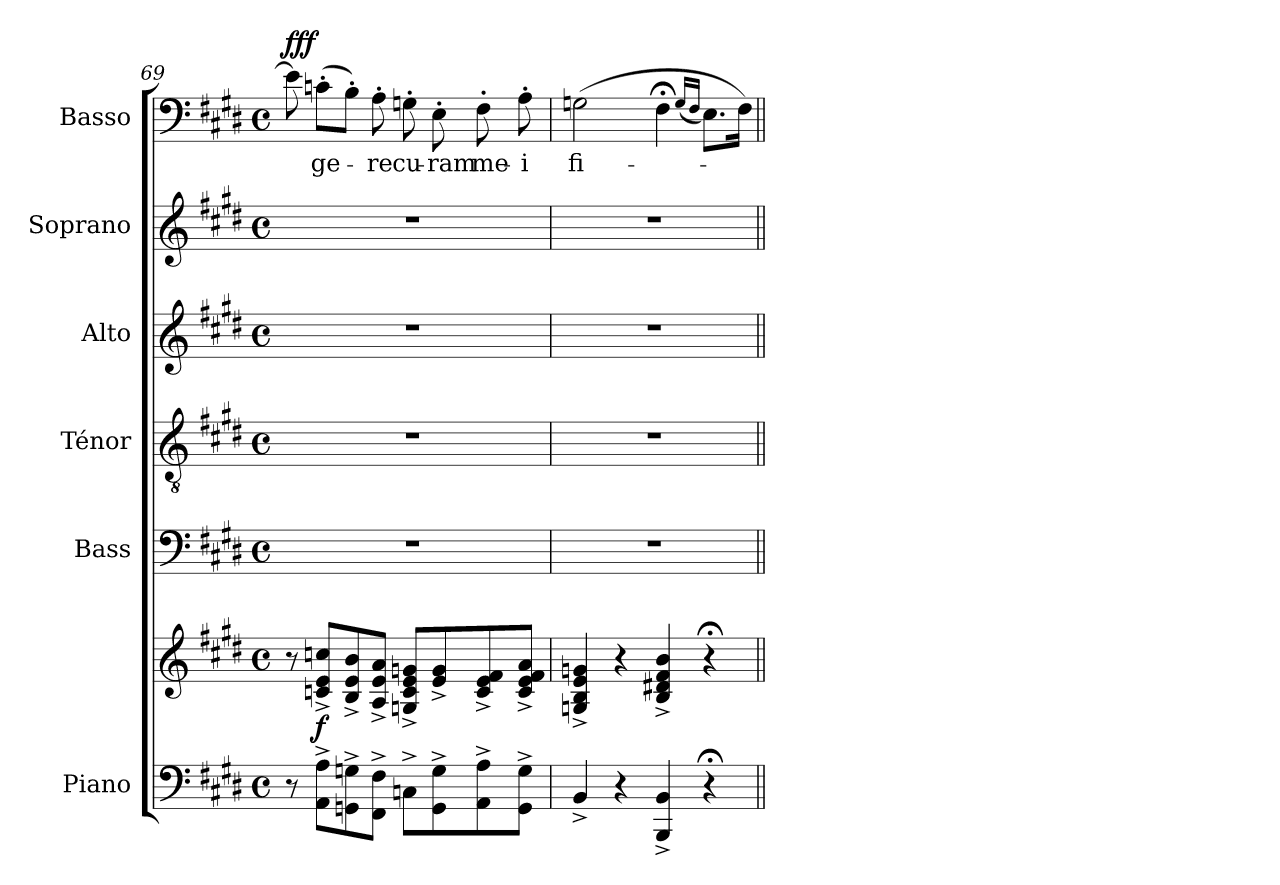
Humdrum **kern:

**kern	**kern	**dynam	**kern	**kern	**kern	**kern	**kern	**text	**dynam
*part6	*part6	*part6	*part5	*part4	*part3	*part2	*part1	*part1	*part1
*staff7	*staff6	*staff6/7	*staff5	*staff4	*staff3	*staff2	*staff1	*staff1	*staff1
*I"Piano	*	*	*I"Bass	*I"Ténor	*I"Alto	*I"Soprano	*I"Basso	*	*
*I'Pno.	*	*	*I'B.	*I'T.	*I'A.	*I'S.	*I'B	*	*
*clefF4	*clefG2	*	*clefF4	*clefGv2	*clefG2	*clefG2	*clefF4	*	*
*k[f#c#g#d#]	*k[f#c#g#d#]	*	*k[f#c#g#d#]	*k[f#c#g#d#]	*k[f#c#g#d#]	*k[f#c#g#d#]	*k[f#c#g#d#]	*	*
*M4/4	*M4/4	*	*M4/4	*M4/4	*M4/4	*M4/4	*M4/4	*	*
*met(c)	*met(c)	*	*met(c)	*met(c)	*met(c)	*met(c)	*met(c)	*	*
=69	=69	=69	=69	=69	=69	=69	=69	=69	=69
!	!	!	!	!	!	!	!	!	!LO:DY:b
8r	8r	.	1r	1r	1r	1r	8e\]	.	fff
!	!	!LO:DY:a=2	!	!	!	!	!	!LO:LY:b	!
8AA\^ 8A\^L	8cn/^ 8e/^ 8ccn/^L	f	.	.	.	.	(>8cn'\L	ge-	.
8GGn\^ 8Gn\^	8B/^ 8e/^ 8b/^	.	.	.	.	.	8B'\J)	.	.
!	!	!	!	!	!	!	!	!LO:LY:b	!
8FF#\^ 8F#\^J	8A/^ 8e/^ 8a/^J	.	.	.	.	.	8A'\	-re	.
!	!	!	!	!	!	!	!	!LO:LY:b	!
8Cn^\L	8Gn/^ 8c/^ 8e/^ 8gn/^L	.	.	.	.	.	8Gn'\	cu-	.
!	!	!	!	!	!	!	!	!LO:LY:b	!
8GG\^ 8G\^	8e/^ 8g/^	.	.	.	.	.	8E'\	-ram	.
!	!	!	!	!	!	!	!	!LO:LY:b	!
8AA\^ 8A\^	8c/^ 8e/^ 8f#/^	.	.	.	.	.	8F#'\	me-	.
!	!	!	!	!	!	!	!	!LO:LY:b	!
8GG\^ 8G\^J	8c/^ 8e/^ 8f#/^ 8a/^J	.	.	.	.	.	8A'\	-i	.
=70	=70	=70	=70	=70	=70	=70	=70	=70	=70
!	!	!	!	!	!	!	!	!LO:LY:b	!
4BB^/	4Gn/^ 4B/^ 4e/^ 4gn/^	.	1r	1r	1r	1r	(>2Gn\	fi-	.
4r	4r	.	.	.	.	.	.	.	.
4BBB/^ 4BB/^	4B/^ 4d#X/^ 4f#/^ 4b/^	.	.	.	.	.	4F#;<\	.	.
.	.	.	.	.	.	.	(<16qG/LL	.	.
.	.	.	.	.	.	.	16qF#/JJ	.	.
4r;<	4r;<	.	.	.	.	.	8.E\L)	.	.
.	.	.	.	.	.	.	16F#\Jk)	.	.
=||	=||	=||	=||	=||	=||	=||	=||	=||	=||
*-	*-	*-	*-	*-	*-	*-	*-	*-	*-
